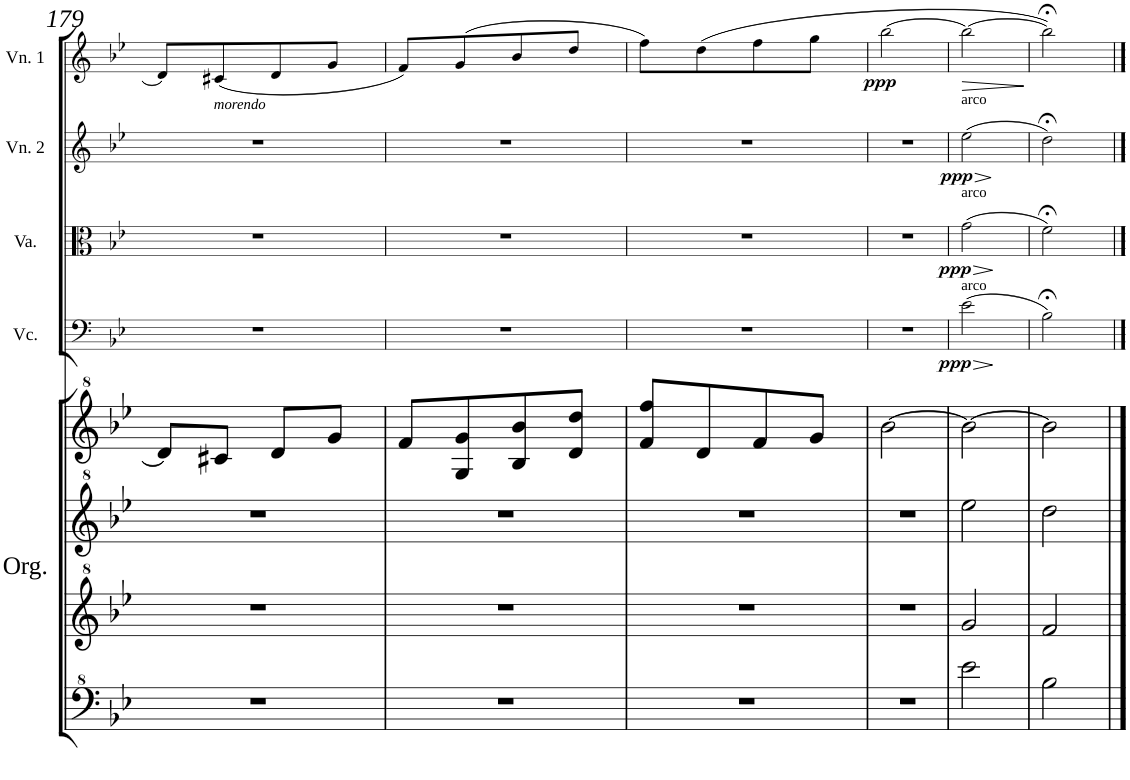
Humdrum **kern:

**kern	**kern	**kern	**kern	**kern	**dynam	**kern	**dynam	**kern	**dynam	**kern	**dynam
*part5	*part5	*part5	*part5	*part4	*part4	*part3	*part3	*part2	*part2	*part1	*part1
*staff8	*staff7	*staff6	*staff5	*staff4	*staff4	*staff3	*staff3	*staff2	*staff2	*staff1	*staff1
*I"Organ	*	*	*	*I"Violoncello	*	*I"Viola	*	*I"Violin 2	*	*I"Violin 1	*
*I'Org.	*	*	*	*I'Vc.	*	*I'Va.	*	*I'Vn. 2	*	*I'Vn. 1	*
!!LO:PB:g=z
*clefF^4	*clefG^2	*clefG^2	*clefG^2	*clefF4	*	*clefC3	*	*clefG2	*	*clefG2	*
*k[b-e-]	*k[b-e-]	*k[b-e-]	*k[b-e-]	*k[b-e-]	*	*k[b-e-]	*	*k[b-e-]	*	*k[b-e-]	*
*M2/4	*M2/4	*M2/4	*M2/4	*M2/4	*	*M2/4	*	*M2/4	*	*M2/4	*
=179	=179	=179	=179	=179	=179	=179	=179	=179	=179	=179	=179
2r	2r	2r	8dd/L]	2r	.	2r	.	2r	.	8d/L]	.
!	!	!	!	!	!	!	!	!	!	!LO:TX:b:i:t=morendo	!
.	.	.	8cc#X/J	.	.	.	.	.	.	(8c#X/	.
.	.	.	8dd/L	.	.	.	.	.	.	8d/	.
.	.	.	8gg/J	.	.	.	.	.	.	8g/J	.
=180	=180	=180	=180	=180	=180	=180	=180	=180	=180	=180	=180
2r	2r	2r	8ff/L	2r	.	2r	.	2r	.	8f/L)	.
.	.	.	8g/ 8gg/	.	.	.	.	.	.	(8g/	.
.	.	.	8b-/ 8bb-/	.	.	.	.	.	.	8b-/	.
.	.	.	8dd/ 8ddd/J	.	.	.	.	.	.	8dd/J	.
=181	=181	=181	=181	=181	=181	=181	=181	=181	=181	=181	=181
2r	2r	2r	8ff/ 8fff/L	2r	.	2r	.	2r	.	8ff\L)	.
.	.	.	8dd/	.	.	.	.	.	.	(8dd\	.
.	.	.	8ff/	.	.	.	.	.	.	8ff\	.
.	.	.	8gg/J	.	.	.	.	.	.	8gg\J	.
=182	=182	=182	=182	=182	=182	=182	=182	=182	=182	=182	=182
!	!	!	!	!	!	!	!	!	!	!	!LO:DY:b
2r	2r	2r	[2bb-\	2r	.	2r	.	2r	.	[2bb-\	ppp
=183	=183	=183	=183	=183	=183	=183	=183	=183	=183	=183	=183
!	!	!	!	!	!	!	!	!LO:TX:a:t=arco	!	!	!
!	!	!	!	!	!	!LO:TX:a:t=arco	!	!	!	!	!
!	!	!	!	!LO:TX:a:t=arco	!	!	!	!	!	!	!
!	!	!	!	!	!LO:HP:b	!	!LO:HP:b	!	!LO:HP:b	!	!LO:HP:b
!	!	!	!	!	!LO:DY:n=1:b	!	!LO:DY:n=1:b	!	!LO:DY:n=1:b	!	!
2ee-\	2gg/	2eee-\	2bb-\_	(2e-\	> ppp	(2g\	> ppp	(2ee-\	> ppp	2bb-\_	>
.	.	.	.	.	]	.	]	.	]	.	]
=184	=184	=184	=184	=184	=184	=184	=184	=184	=184	=184	=184
2b-\	2ff/	2ddd\	2bb-\]	2B-;<\)	.	2f;<\)	.	2dd;<\)	.	2bb-;<\])	.
==	==	==	==	==	==	==	==	==	==	==	==
*-	*-	*-	*-	*-	*-	*-	*-	*-	*-	*-	*-
